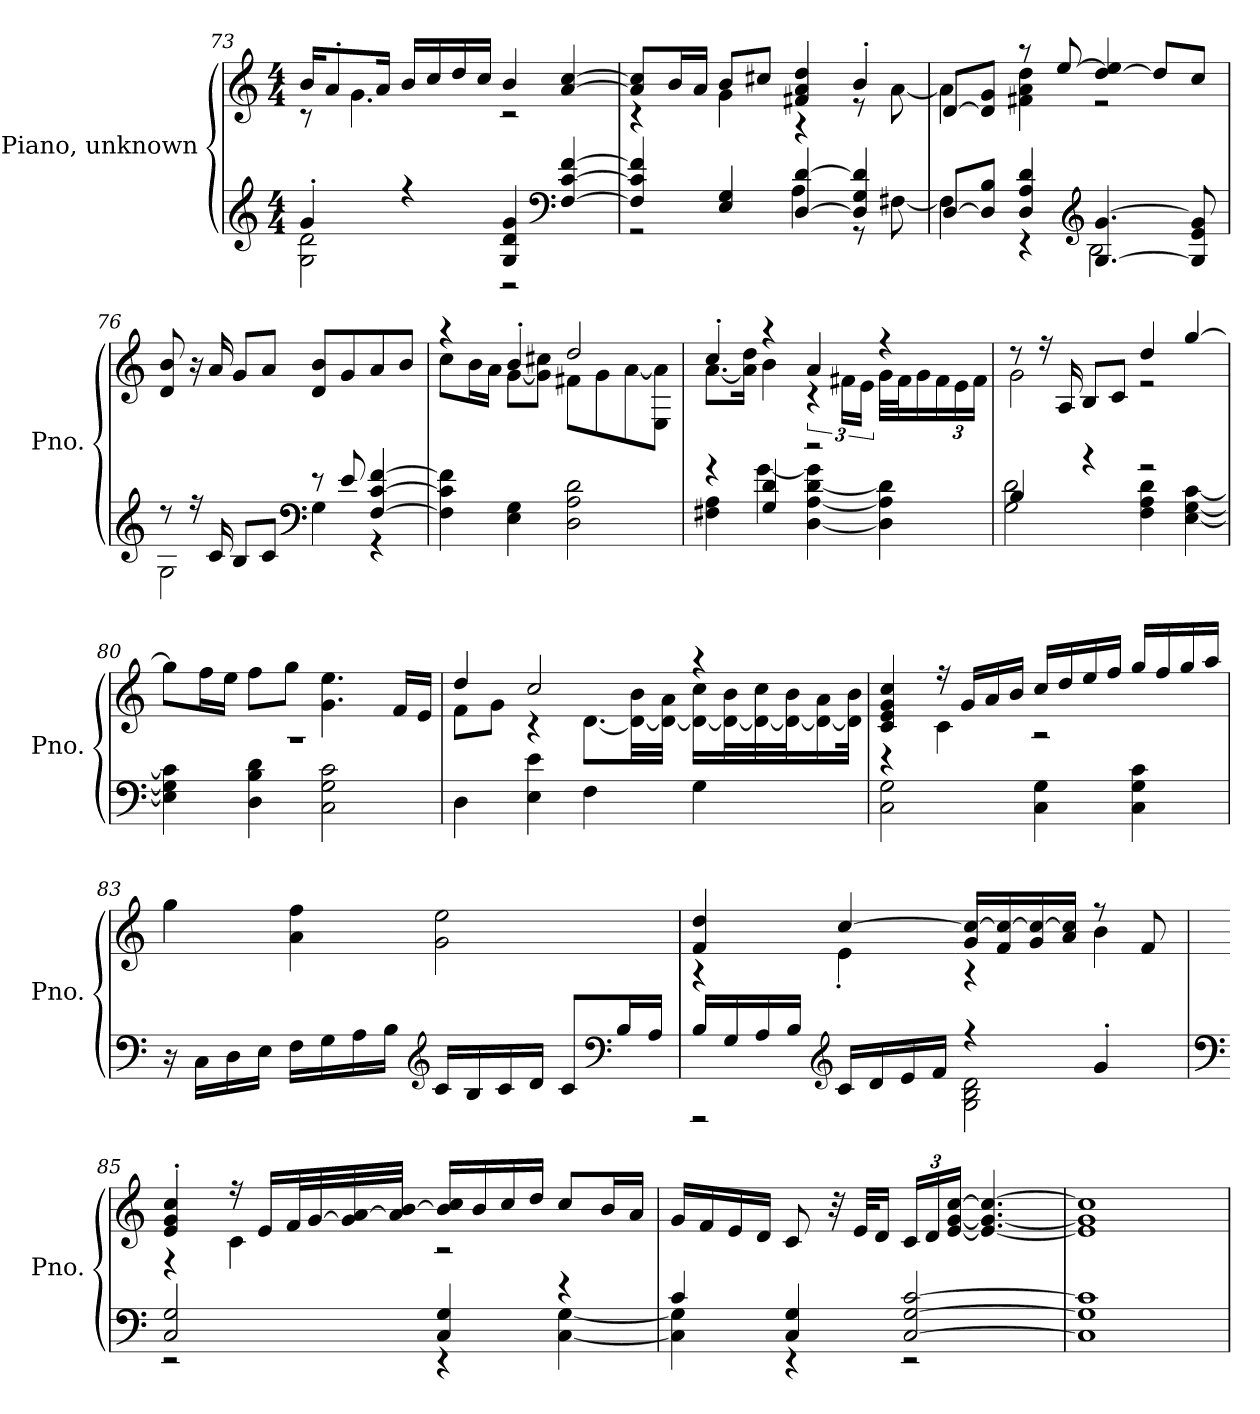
**kern	**kern
*part1	*part1
*staff2	*staff1
*I"Piano, unknown	*
*I'Pno.	*
*clefG2	*clefG2
*k[]	*k[]
*M4/4	*M4/4
=73	=73
*^	*^
4g'/	2G\ 2d\	16b/KL	8r
.	.	8a'/	.
.	.	.	4.g\
.	.	16a/Jk	.
4r	.	16b/LL	.
.	.	16cc/	.
.	.	16dd/	.
.	.	16cc/JJ	.
4G/ 4d/ 4g/	2r	4b/	2r
*clefF4	*	*	*
[4F/ [4c/ [4f/	.	[4a/ [4cc/	.
!!LO:LB:g=z	!!
=74	=74	=74	=74
4F/] 4c/] 4f/]	2r	8a/] 8cc/]L	4r
.	.	16b/L	.
.	.	16a/JJ	.
4E/ 4G/	.	8b/L	4g\
.	.	8cc#X/J	.
[4D/ [4d/	4A\	4f#X/ 4a/ 4dd/	4r
4D/] 4G/ 4d/]	8r	4b'/	8r
.	[8F#X\	.	[8a\
=75	=75	=75	=75
[8D/L	4F#\]	[8d/L	4a\]
8D/] 8B/J	.	8d/] 8g/J	.
4D/ 4A/ 4d/	4r	8r	4f#X\ 4a\ 4dd\
.	.	[8ee/	.
*clefG2	*	*	*
[4.G/ [4.g/	2B\	[4dd/ 4ee/]	2r
.	.	8dd/L]	.
8G/] 8e/ 8g/]	.	8cc/J	.
*	*	*v	*v
=76	=76	=76
8r	2G\	8d/ 8b/
16r	.	16r
16c/	.	16a/
8B/L	.	8g/L
8c/J	.	8a/J
*clefF4	*	*
8r	4G\	8d/ 8b/L
8e/	.	8g/
[4F/ [4c/ [4f/	4r	8a/
.	.	8b/J
*v	*v	*
!!LO:LB:g=z
=77	=77
*	*^
4F\] 4c\] 4f\]	4r	8cc\L
.	.	16b\L
.	.	16a\JJ
4E\ 4G\	4b'/	[8g\L
.	.	8g\] 8cc#X\J
2D\ 2A\ 2d\	2dd/	8f#X\L
.	.	8g\
.	.	[8a\
.	.	8E\ 8a\]J
=78	=78	=78
*^	*	*
4r	4F#X\ 4A\	4cc'/	[8.a\L
.	.	.	16a\] 16dd\Jk
4G/ 4d/	[4g\	4r	4b\
2r	[4D\ [4A\ [4d\ 4g\]	4a/	6r
.	.	.	24f#X\LL
.	.	.	24e\JJ
.	4D\] 4A\] 4d\]	4r	32g\LLL
.	.	.	32f#\J
.	.	.	16g\
*	*	*	*Xbrackettup
.	.	.	24f#\
.	.	.	24e\
.	.	.	24f#\JJ
=79	=79	=79	=79
4B/	2G\ 2d\	8r	2g\
.	.	16r	.
.	.	16A/	.
4r	.	8B/L	.
.	.	8c/J	.
2r	4F\ 4A\ 4d\	4dd/	2r
.	[4E\ [4G\ [4c\	[4gg/	.
*	*	*v	*v
=80	=80	=80
1r	4E\] 4G\] 4c\]	8gg\L]
.	.	16ff\L
.	.	16ee\JJ
.	4D\ 4B\ 4d\	8ff\L
.	.	8gg\J
.	2C\ 2G\ 2c\	4.g\ 4.ee\
.	.	16f/LL
.	.	16e/JJ
*v	*v	*
!!LO:LB:g=z
=81	=81
*	*^
4D\	4dd/	8f\L
.	.	8g\J
4E\ 4e\	2cc/	4r
4F\	.	[8.d\L
.	.	32d\_ 32b\LL
.	.	32d\_ 32a\JJJ
4G\	4r	16d\_ 16cc\LL
.	.	32d\_ 32b\L
.	.	32d\_ 32cc\
.	.	32d\_ 32b\J
.	.	16d\_ 16a\
.	.	32d\] 32b\JJk
=82	=82	=82
2C\ 2G\	4c/ 4e/ 4g/ 4cc/	4r
.	16r	4c\
.	16g/LL	.
.	16a/	.
.	16b/JJ	.
4C\ 4G\	16cc/LL	2r
.	16dd/	.
.	16ee/	.
.	16ff/JJ	.
4C\ 4G\ 4c\	16gg/LL	.
.	16ff/	.
.	16gg/	.
.	16aa/JJ	.
*	*v	*v
!!LO:LB:g=z
=83	=83
16r	4gg\
16C\LL	.
16D\	.
16E\JJ	.
16F\LL	4a\ 4ff\
16G\	.
16A\	.
16B\JJ	.
*clefG2	*
16c/LL	2g\ 2ee\
16B/	.
16c/	.
16d/JJ	.
8c/L	.
*clefF4	*
16B/L	.
16A/JJ	.
=84	=84
*^	*^
16B/LL	2r	4f/ 4dd/	4r
16G/	.	.	.
16A/	.	.	.
16B/JJ	.	.	.
*clefG2	*	*	*
16c/LL	.	[4cc/	4e'\
16d/	.	.	.
16e/	.	.	.
16f/JJ	.	.	.
4r	2G\ 2B\ 2d\	16g/ 16cc/_LL	4r
.	.	16f/ 16cc/_	.
.	.	16g/ 16cc/_	.
.	.	16a/ 16cc/]JJ	.
4g'/	.	8r	4b\
.	.	8f/	.
!!LO:LB:g=z	!!
=85	=85	=85	=85
*clefF4	*	*	*
2C/ 2G/	2r	4e/' 4g/' 4cc/'	4r
.	.	16r	4c\
.	.	16e/LL	.
.	.	32f/L	.
.	.	[32g/	.
.	.	32g/] [32a/	.
.	.	32a/] [32b/JJJ	.
4C/ 4G/	4r	16b/] 16cc/LL	2r
.	.	16b/	.
.	.	16cc/	.
.	.	16dd/JJ	.
4r	[4C\ [4G\	8cc/L	.
.	.	16b/L	.
.	.	16a/JJ	.
*	*	*v	*v
=86	=86	=86
4c/	4C\] 4G\]	16g/LL
.	.	16f/
.	.	16e/
.	.	16d/JJ
4C/ 4G/	4r	8c/
.	.	32r
.	.	32e/KLL
.	.	16d/JJ
[2C/ [2G/ [2c/	2r	24c/LL
.	.	24d/
.	.	[24e/ [24g/ [24cc/JJ
.	.	4.e/_ 4.g/_ 4.cc/_
*v	*v	*
=87	=87
1C] 1G] 1c]	1e] 1g] 1cc]
=	=
*-	*-
